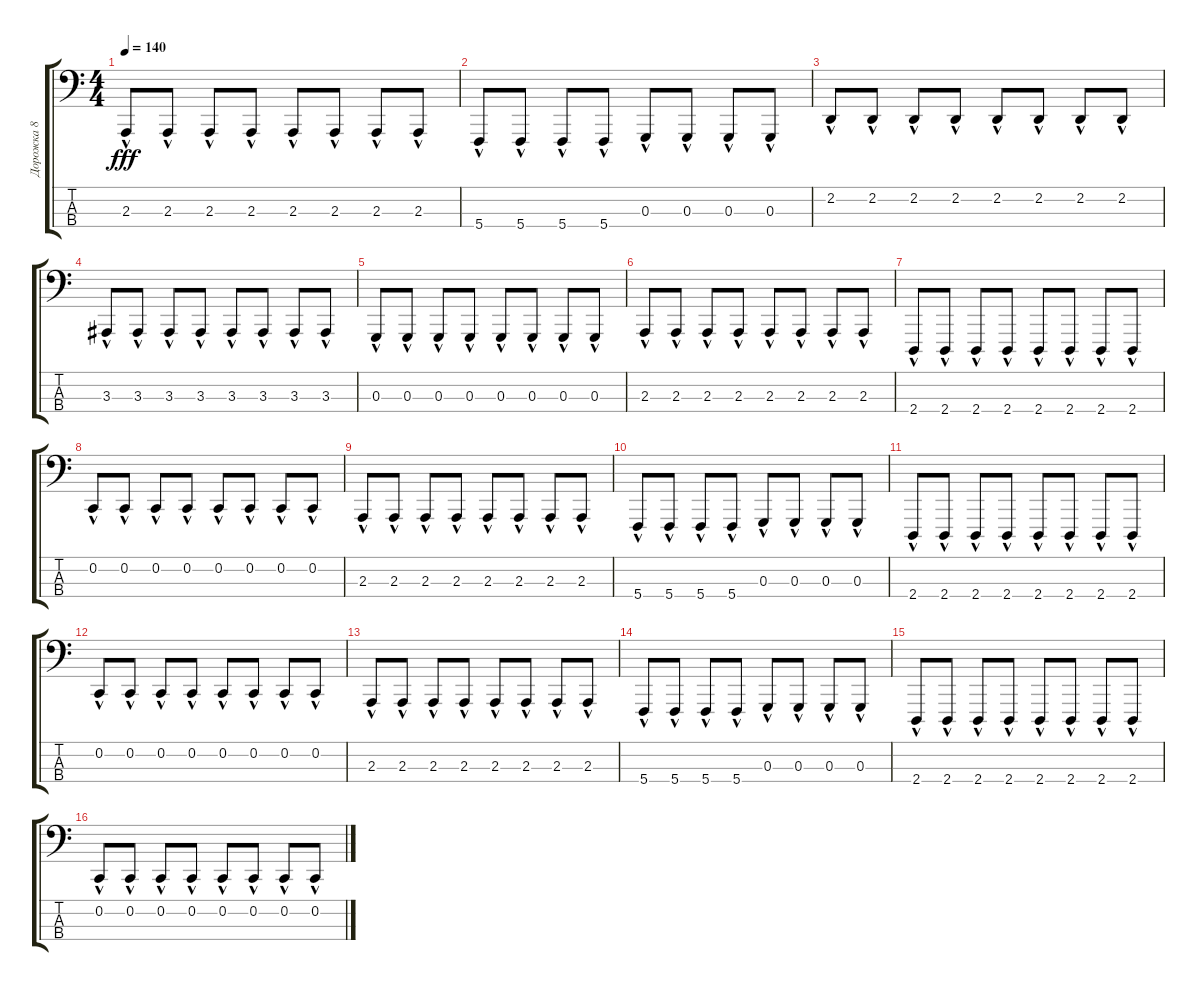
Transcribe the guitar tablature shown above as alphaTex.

\track ("Дорожка 8" "Дорожка 8") {instrument lead1square}
\staff {score tabs}
\tuning (F2 C2 G1 C1) {hide}
\ts (4 4)
\tempo 140
\clef f4
\ks c
2.3{hac}.8{dy fff} 2.3{hac}.8 2.3{hac}.8 2.3{hac}.8 2.3{hac}.8 2.3{hac}.8 2.3{hac}.8 2.3{hac}.8 |
5.4{hac}.8 5.4{hac}.8 5.4{hac}.8 5.4{hac}.8 0.3{hac}.8 0.3{hac}.8 0.3{hac}.8 0.3{hac}.8 |
2.2{hac}.8 2.2{hac}.8 2.2{hac}.8 2.2{hac}.8 2.2{hac}.8 2.2{hac}.8 2.2{hac}.8 2.2{hac}.8 |
3.3{hac}.8 3.3{hac}.8 3.3{hac}.8 3.3{hac}.8 3.3{hac}.8 3.3{hac}.8 3.3{hac}.8 3.3{hac}.8 |
0.3{hac}.8 0.3{hac}.8 0.3{hac}.8 0.3{hac}.8 0.3{hac}.8 0.3{hac}.8 0.3{hac}.8 0.3{hac}.8 |
2.3{hac}.8 2.3{hac}.8 2.3{hac}.8 2.3{hac}.8 2.3{hac}.8 2.3{hac}.8 2.3{hac}.8 2.3{hac}.8 |
2.4{hac}.8 2.4{hac}.8 2.4{hac}.8 2.4{hac}.8 2.4{hac}.8 2.4{hac}.8 2.4{hac}.8 2.4{hac}.8 |
0.2{hac}.8 0.2{hac}.8 0.2{hac}.8 0.2{hac}.8 0.2{hac}.8 0.2{hac}.8 0.2{hac}.8 0.2{hac}.8 |
2.3{hac}.8 2.3{hac}.8 2.3{hac}.8 2.3{hac}.8 2.3{hac}.8 2.3{hac}.8 2.3{hac}.8 2.3{hac}.8 |
5.4{hac}.8 5.4{hac}.8 5.4{hac}.8 5.4{hac}.8 0.3{hac}.8 0.3{hac}.8 0.3{hac}.8 0.3{hac}.8 |
2.4{hac}.8 2.4{hac}.8 2.4{hac}.8 2.4{hac}.8 2.4{hac}.8 2.4{hac}.8 2.4{hac}.8 2.4{hac}.8 |
0.2{hac}.8 0.2{hac}.8 0.2{hac}.8 0.2{hac}.8 0.2{hac}.8 0.2{hac}.8 0.2{hac}.8 0.2{hac}.8 |
2.3{hac}.8 2.3{hac}.8 2.3{hac}.8 2.3{hac}.8 2.3{hac}.8 2.3{hac}.8 2.3{hac}.8 2.3{hac}.8 |
5.4{hac}.8 5.4{hac}.8 5.4{hac}.8 5.4{hac}.8 0.3{hac}.8 0.3{hac}.8 0.3{hac}.8 0.3{hac}.8 |
2.4{hac}.8 2.4{hac}.8 2.4{hac}.8 2.4{hac}.8 2.4{hac}.8 2.4{hac}.8 2.4{hac}.8 2.4{hac}.8 |
0.2{hac}.8 0.2{hac}.8 0.2{hac}.8 0.2{hac}.8 0.2{hac}.8 0.2{hac}.8 0.2{hac}.8 0.2{hac}.8
